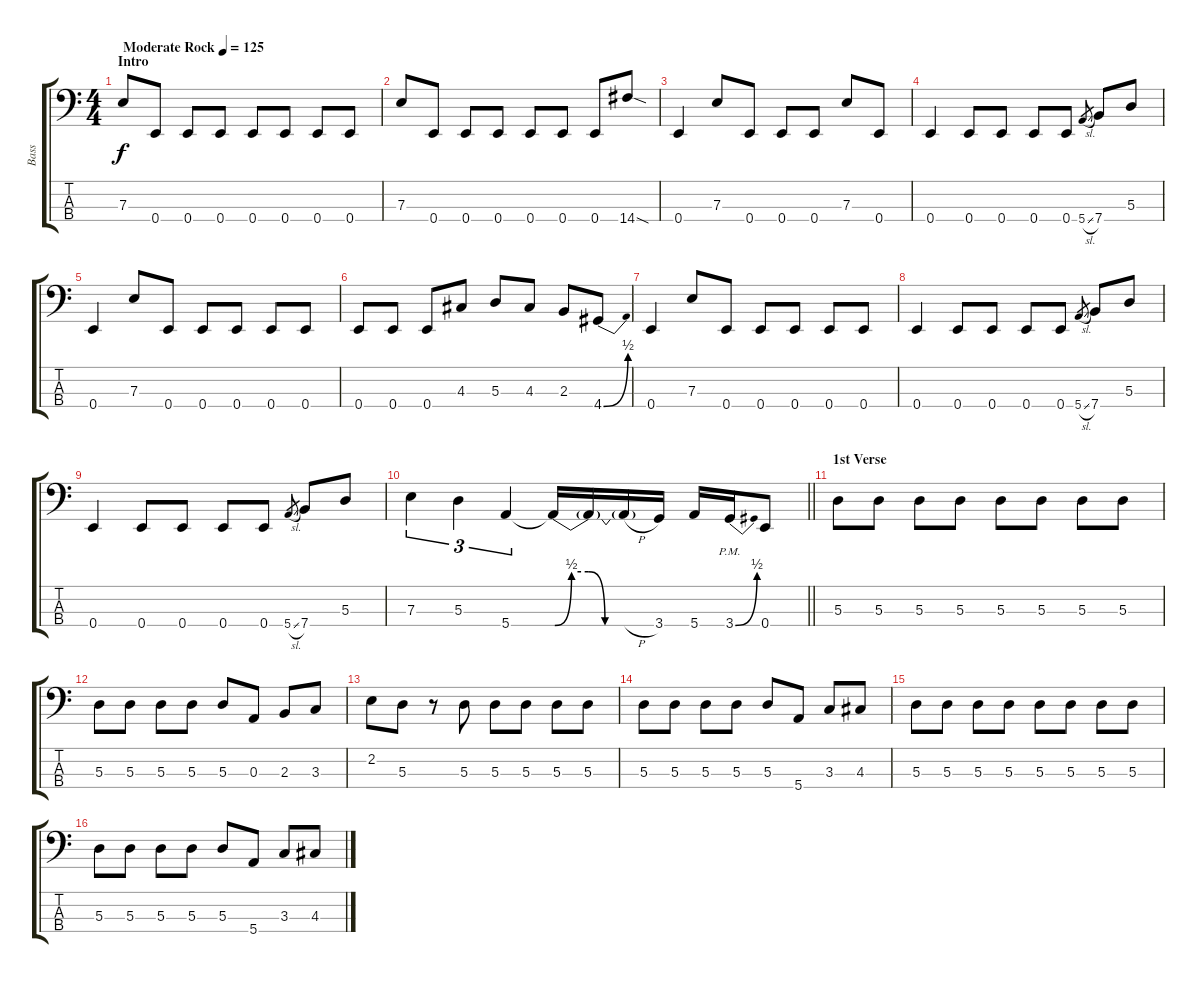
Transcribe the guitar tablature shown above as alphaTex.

\track ("Bass" "Bass") {instrument electricbassfinger}
\staff {score tabs}
\tuning (G2 D2 A1 E1) {hide}
\ts (4 4)
\section ("" "Intro")
\tempo (125 "Moderate Rock")
\clef f4
\ks c
7.3.8{dy f instrument electricbassfinger} 0.4.8 0.4.8 0.4.8 0.4.8 0.4.8 0.4.8 0.4.8 |
7.3.8 0.4.8 0.4.8 0.4.8 0.4.8 0.4.8 0.4.8 14.4{sod}.8 |
0.4.4 7.3.8 0.4.8 0.4.8 0.4.8 7.3.8 0.4.8 |
0.4.4 0.4.8 0.4.8 0.4.8 0.4.8 5.4{sl}.8{gr} 7.4.8 5.3.8 |
0.4.4 7.3.8 0.4.8 0.4.8 0.4.8 0.4.8 0.4.8 |
0.4.8 0.4.8 0.4.8 4.3.8 5.3.8 4.3.8 2.3.8 4.4{be (bend 0 0 60 2)}.8 |
0.4.4 7.3.8 0.4.8 0.4.8 0.4.8 0.4.8 0.4.8 |
0.4.4 0.4.8 0.4.8 0.4.8 0.4.8 5.4{sl}.8{gr} 7.4.8 5.3.8 |
0.4.4 0.4.8 0.4.8 0.4.8 0.4.8 5.4{sl}.8{gr} 7.4.8 5.3.8 |
\barLineRight lightlight
7.3.4{tu (3 2)} 5.3.4{tu (3 2)} 5.4.4{tu (3 2)} 5.4{be (custom 0 0 10 2 20 2 30 0 60 0) t}.16 5.4{t}.16 5.4{h t}.16 3.4.16 5.4.16 3.4{be (bend 0 0 60 2) pm}.16 0.4.8 |
\section ("" "1st Verse")
5.3.8 5.3.8 5.3.8 5.3.8 5.3.8 5.3.8 5.3.8 5.3.8 |
5.3.8 5.3.8 5.3.8 5.3.8 5.3.8 0.3.8 2.3.8 3.3.8 |
2.2.8 5.3.8 r.8 5.3.8 5.3.8 5.3.8 5.3.8 5.3.8 |
5.3.8 5.3.8 5.3.8 5.3.8 5.3.8 5.4.8 3.3.8 4.3.8 |
5.3.8 5.3.8 5.3.8 5.3.8 5.3.8 5.3.8 5.3.8 5.3.8 |
5.3.8 5.3.8 5.3.8 5.3.8 5.3.8 5.4.8 3.3.8 4.3.8
